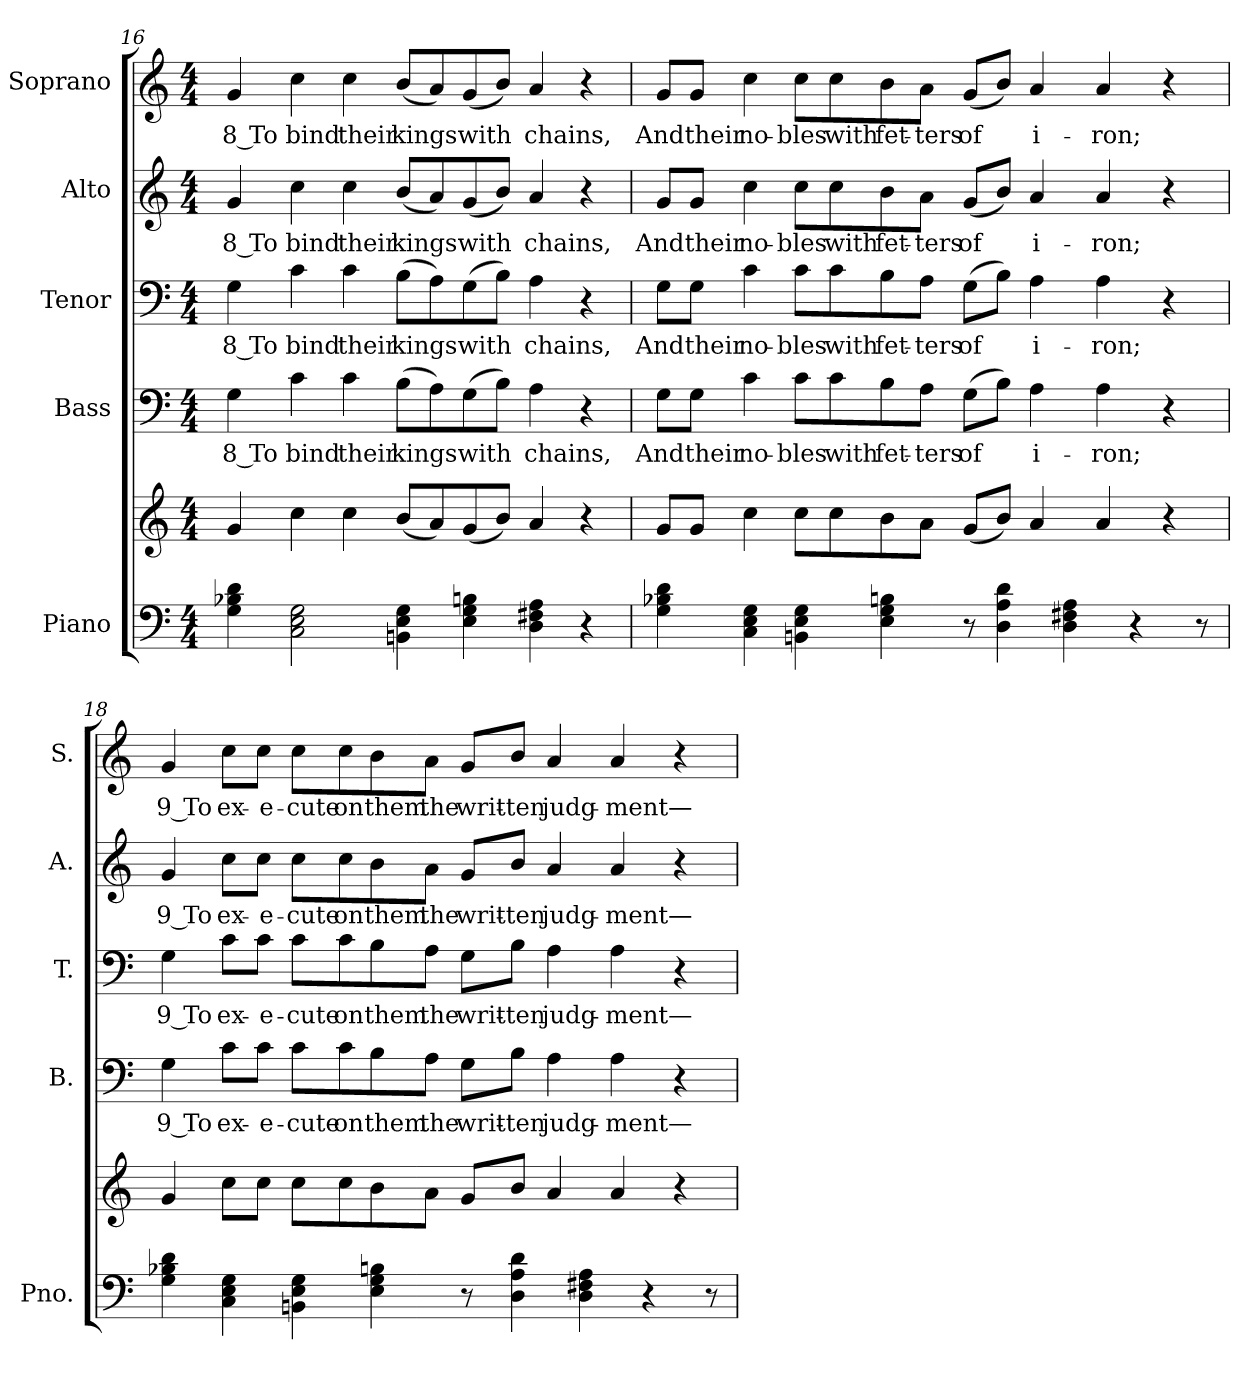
**kern	**kern	**kern	**text	**kern	**text	**kern	**text	**kern	**text
*part5	*part5	*part4	*part4	*part3	*part3	*part2	*part2	*part1	*part1
*staff6	*staff5	*staff4	*staff4	*staff3	*staff3	*staff2	*staff2	*staff1	*staff1
*I"Piano	*	*I"Bass	*	*I"Tenor	*	*I"Alto	*	*I"Soprano	*
*I'Pno.	*	*I'B.	*	*I'T.	*	*I'A.	*	*I'S.	*
!!LO:PB:g=z
*clefF4	*clefG2	*clefF4	*	*clefF4	*	*clefG2	*	*clefG2	*
*k[]	*k[]	*k[]	*	*k[]	*	*k[]	*	*k[]	*
*C:	*C:	*C:	*	*C:	*	*C:	*	*C:	*
*M4/4	*M4/4	*M4/4	*	*M4/4	*	*M4/4	*	*M4/4	*
=16	=16	=16	=16	=16	=16	=16	=16	=16	=16
!	!	!	!LO:LY:b:color=#000000	!	!	!	!	!	!
!	!	!	!	!	!LO:LY:b:color=#000000	!	!	!	!
!	!	!	!	!	!	!	!LO:LY:b:color=#000000	!	!
!	!	!	!	!	!	!	!	!	!LO:LY:b:color=#000000
4Gi\ 4B-Xi 4di	4gi/	4Gi\	8 To	4Gi\	8 To	4gi/	8 To	4gi/	8 To
!	!	!	!LO:LY:b:color=#000000	!	!	!	!	!	!
!	!	!	!	!	!LO:LY:b:color=#000000	!	!	!	!
!	!	!	!	!	!	!	!LO:LY:b:color=#000000	!	!
!	!	!	!	!	!	!	!	!	!LO:LY:b:color=#000000
2Ci\ 2Ei 2Gi	4cci\	4ci\	bind	4ci\	bind	4cci\	bind	4cci\	bind
!	!	!	!LO:LY:b:color=#000000	!	!	!	!	!	!
!	!	!	!	!	!LO:LY:b:color=#000000	!	!	!	!
!	!	!	!	!	!	!	!LO:LY:b:color=#000000	!	!
!	!	!	!	!	!	!	!	!	!LO:LY:b:color=#000000
.	4cci\	4ci\	their	4ci\	their	4cci\	their	4cci\	their
!	!	!	!LO:LY:b:color=#000000	!	!	!	!	!	!
!	!	!	!	!	!LO:LY:b:color=#000000	!	!	!	!
!	!	!	!	!	!	!	!LO:LY:b:color=#000000	!	!
!	!	!	!	!	!	!	!	!	!LO:LY:b:color=#000000
4BBni\ 4Ei 4Gi	(8bi/L	(8Bi\L	kings	(8Bi\L	kings	(8bi/L	kings	(8bi/L	kings
.	8ai/)	8Ai\)	.	8Ai\)	.	8ai/)	.	8ai/)	.
!	!	!	!LO:LY:b:color=#000000	!	!	!	!	!	!
!	!	!	!	!	!LO:LY:b:color=#000000	!	!	!	!
!	!	!	!	!	!	!	!LO:LY:b:color=#000000	!	!
!	!	!	!	!	!	!	!	!	!LO:LY:b:color=#000000
4Ei\ 4Gi 4Bni	(8gi/	(8Gi\	with	(8Gi\	with	(8gi/	with	(8gi/	with
.	8bi/J)	8Bi\J)	.	8Bi\J)	.	8bi/J)	.	8bi/J)	.
!	!	!	!LO:LY:b:color=#000000	!	!	!	!	!	!
!	!	!	!	!	!LO:LY:b:color=#000000	!	!	!	!
!	!	!	!	!	!	!	!LO:LY:b:color=#000000	!	!
!	!	!	!	!	!	!	!	!	!LO:LY:b:color=#000000
4Di\ 4F#Xi 4Ai	4ai/	4Ai\	chains,	4Ai\	chains,	4ai/	chains,	4ai/	chains,
4r	4r	4r	.	4r	.	4r	.	4r	.
!!LO:PB:g=z
=17	=17	=17	=17	=17	=17	=17	=17	=17	=17
!	!	!	!LO:LY:b:color=#000000	!	!	!	!	!	!
!	!	!	!	!	!LO:LY:b:color=#000000	!	!	!	!
!	!	!	!	!	!	!	!LO:LY:b:color=#000000	!	!
!	!	!	!	!	!	!	!	!	!LO:LY:b:color=#000000
4Gi\ 4B-Xi 4di	8gi/L	8Gi\L	And	8Gi\L	And	8gi/L	And	8gi/L	And
!	!	!	!LO:LY:b:color=#000000	!	!	!	!	!	!
!	!	!	!	!	!LO:LY:b:color=#000000	!	!	!	!
!	!	!	!	!	!	!	!LO:LY:b:color=#000000	!	!
!	!	!	!	!	!	!	!	!	!LO:LY:b:color=#000000
.	8gi/J	8Gi\J	their	8Gi\J	their	8gi/J	their	8gi/J	their
!	!	!	!LO:LY:b:color=#000000	!	!	!	!	!	!
!	!	!	!	!	!LO:LY:b:color=#000000	!	!	!	!
!	!	!	!	!	!	!	!LO:LY:b:color=#000000	!	!
!	!	!	!	!	!	!	!	!	!LO:LY:b:color=#000000
4Ci\ 4Ei 4Gi	4cci\	4ci\	no-	4ci\	no-	4cci\	no-	4cci\	no-
!	!	!	!LO:LY:b:color=#000000	!	!	!	!	!	!
!	!	!	!	!	!LO:LY:b:color=#000000	!	!	!	!
!	!	!	!	!	!	!	!LO:LY:b:color=#000000	!	!
!	!	!	!	!	!	!	!	!	!LO:LY:b:color=#000000
4BBni\ 4Ei 4Gi	8cci\L	8ci\L	-bles	8ci\L	-bles	8cci\L	-bles	8cci\L	-bles
!	!	!	!LO:LY:b:color=#000000	!	!	!	!	!	!
!	!	!	!	!	!LO:LY:b:color=#000000	!	!	!	!
!	!	!	!	!	!	!	!LO:LY:b:color=#000000	!	!
!	!	!	!	!	!	!	!	!	!LO:LY:b:color=#000000
.	8cci\	8ci\	with	8ci\	with	8cci\	with	8cci\	with
!	!	!	!LO:LY:b:color=#000000	!	!	!	!	!	!
!	!	!	!	!	!LO:LY:b:color=#000000	!	!	!	!
!	!	!	!	!	!	!	!LO:LY:b:color=#000000	!	!
!	!	!	!	!	!	!	!	!	!LO:LY:b:color=#000000
4Ei\ 4Gi 4Bni	8bi\	8Bi\	fet-	8Bi\	fet-	8bi\	fet-	8bi\	fet-
!	!	!	!LO:LY:b:color=#000000	!	!	!	!	!	!
!	!	!	!	!	!LO:LY:b:color=#000000	!	!	!	!
!	!	!	!	!	!	!	!LO:LY:b:color=#000000	!	!
!	!	!	!	!	!	!	!	!	!LO:LY:b:color=#000000
.	8ai\J	8Ai\J	-ters	8Ai\J	-ters	8ai\J	-ters	8ai\J	-ters
!	!	!	!LO:LY:b:color=#000000	!	!	!	!	!	!
!	!	!	!	!	!LO:LY:b:color=#000000	!	!	!	!
!	!	!	!	!	!	!	!LO:LY:b:color=#000000	!	!
!	!	!	!	!	!	!	!	!	!LO:LY:b:color=#000000
8r	(8gi/L	(8Gi\L	of	(8Gi\L	of	(8gi/L	of	(8gi/L	of
4Di\ 4Ai 4di	8bi/J)	8Bi\J)	.	8Bi\J)	.	8bi/J)	.	8bi/J)	.
!	!	!	!LO:LY:b:color=#000000	!	!	!	!	!	!
!	!	!	!	!	!LO:LY:b:color=#000000	!	!	!	!
!	!	!	!	!	!	!	!LO:LY:b:color=#000000	!	!
!	!	!	!	!	!	!	!	!	!LO:LY:b:color=#000000
.	4ai/	4Ai\	i-	4Ai\	i-	4ai/	i-	4ai/	i-
4Di\ 4F#Xi 4Ai	.	.	.	.	.	.	.	.	.
!	!	!	!LO:LY:b:color=#000000	!	!	!	!	!	!
!	!	!	!	!	!LO:LY:b:color=#000000	!	!	!	!
!	!	!	!	!	!	!	!LO:LY:b:color=#000000	!	!
!	!	!	!	!	!	!	!	!	!LO:LY:b:color=#000000
.	4ai/	4Ai\	-ron;	4Ai\	-ron;	4ai/	-ron;	4ai/	-ron;
4r	.	.	.	.	.	.	.	.	.
.	4r	4r	.	4r	.	4r	.	4r	.
8r	.	.	.	.	.	.	.	.	.
!!LO:PB:g=z
=18	=18	=18	=18	=18	=18	=18	=18	=18	=18
!	!	!	!LO:LY:b:color=#000000	!	!	!	!	!	!
!	!	!	!	!	!LO:LY:b:color=#000000	!	!	!	!
!	!	!	!	!	!	!	!LO:LY:b:color=#000000	!	!
!	!	!	!	!	!	!	!	!	!LO:LY:b:color=#000000
4Gi\ 4B-Xi 4di	4gi/	4Gi\	9 To	4Gi\	9 To	4gi/	9 To	4gi/	9 To
!	!	!	!LO:LY:b:color=#000000	!	!	!	!	!	!
!	!	!	!	!	!LO:LY:b:color=#000000	!	!	!	!
!	!	!	!	!	!	!	!LO:LY:b:color=#000000	!	!
!	!	!	!	!	!	!	!	!	!LO:LY:b:color=#000000
4Ci\ 4Ei 4Gi	8cci\L	8ci\L	ex-	8ci\L	ex-	8cci\L	ex-	8cci\L	ex-
!	!	!	!LO:LY:b:color=#000000	!	!	!	!	!	!
!	!	!	!	!	!LO:LY:b:color=#000000	!	!	!	!
!	!	!	!	!	!	!	!LO:LY:b:color=#000000	!	!
!	!	!	!	!	!	!	!	!	!LO:LY:b:color=#000000
.	8cci\J	8ci\J	-e-	8ci\J	-e-	8cci\J	-e-	8cci\J	-e-
!	!	!	!LO:LY:b:color=#000000	!	!	!	!	!	!
!	!	!	!	!	!LO:LY:b:color=#000000	!	!	!	!
!	!	!	!	!	!	!	!LO:LY:b:color=#000000	!	!
!	!	!	!	!	!	!	!	!	!LO:LY:b:color=#000000
4BBni\ 4Ei 4Gi	8cci\L	8ci\L	-cute	8ci\L	-cute	8cci\L	-cute	8cci\L	-cute
!	!	!	!LO:LY:b:color=#000000	!	!	!	!	!	!
!	!	!	!	!	!LO:LY:b:color=#000000	!	!	!	!
!	!	!	!	!	!	!	!LO:LY:b:color=#000000	!	!
!	!	!	!	!	!	!	!	!	!LO:LY:b:color=#000000
.	8cci\	8ci\	on	8ci\	on	8cci\	on	8cci\	on
!	!	!	!LO:LY:b:color=#000000	!	!	!	!	!	!
!	!	!	!	!	!LO:LY:b:color=#000000	!	!	!	!
!	!	!	!	!	!	!	!LO:LY:b:color=#000000	!	!
!	!	!	!	!	!	!	!	!	!LO:LY:b:color=#000000
4Ei\ 4Gi 4Bni	8bi\	8Bi\	them	8Bi\	them	8bi\	them	8bi\	them
!	!	!	!LO:LY:b:color=#000000	!	!	!	!	!	!
!	!	!	!	!	!LO:LY:b:color=#000000	!	!	!	!
!	!	!	!	!	!	!	!LO:LY:b:color=#000000	!	!
!	!	!	!	!	!	!	!	!	!LO:LY:b:color=#000000
.	8ai\J	8Ai\J	the	8Ai\J	the	8ai\J	the	8ai\J	the
!	!	!	!LO:LY:b:color=#000000	!	!	!	!	!	!
!	!	!	!	!	!LO:LY:b:color=#000000	!	!	!	!
!	!	!	!	!	!	!	!LO:LY:b:color=#000000	!	!
!	!	!	!	!	!	!	!	!	!LO:LY:b:color=#000000
8r	8gi/L	8Gi\L	writ-	8Gi\L	writ-	8gi/L	writ-	8gi/L	writ-
!	!	!	!LO:LY:b:color=#000000	!	!	!	!	!	!
!	!	!	!	!	!LO:LY:b:color=#000000	!	!	!	!
!	!	!	!	!	!	!	!LO:LY:b:color=#000000	!	!
!	!	!	!	!	!	!	!	!	!LO:LY:b:color=#000000
4Di\ 4Ai 4di	8bi/J	8Bi\J	-ten	8Bi\J	-ten	8bi/J	-ten	8bi/J	-ten
!	!	!	!LO:LY:b:color=#000000	!	!	!	!	!	!
!	!	!	!	!	!LO:LY:b:color=#000000	!	!	!	!
!	!	!	!	!	!	!	!LO:LY:b:color=#000000	!	!
!	!	!	!	!	!	!	!	!	!LO:LY:b:color=#000000
.	4ai/	4Ai\	judg-	4Ai\	judg-	4ai/	judg-	4ai/	judg-
4Di\ 4F#Xi 4Ai	.	.	.	.	.	.	.	.	.
!	!	!	!LO:LY:b:color=#000000	!	!	!	!	!	!
!	!	!	!	!	!LO:LY:b:color=#000000	!	!	!	!
!	!	!	!	!	!	!	!LO:LY:b:color=#000000	!	!
!	!	!	!	!	!	!	!	!	!LO:LY:b:color=#000000
.	4ai/	4Ai\	-ment—	4Ai\	-ment—	4ai/	-ment—	4ai/	-ment—
4r	.	.	.	.	.	.	.	.	.
.	4r	4r	.	4r	.	4r	.	4r	.
8r	.	.	.	.	.	.	.	.	.
=	=	=	=	=	=	=	=	=	=
*-	*-	*-	*-	*-	*-	*-	*-	*-	*-
